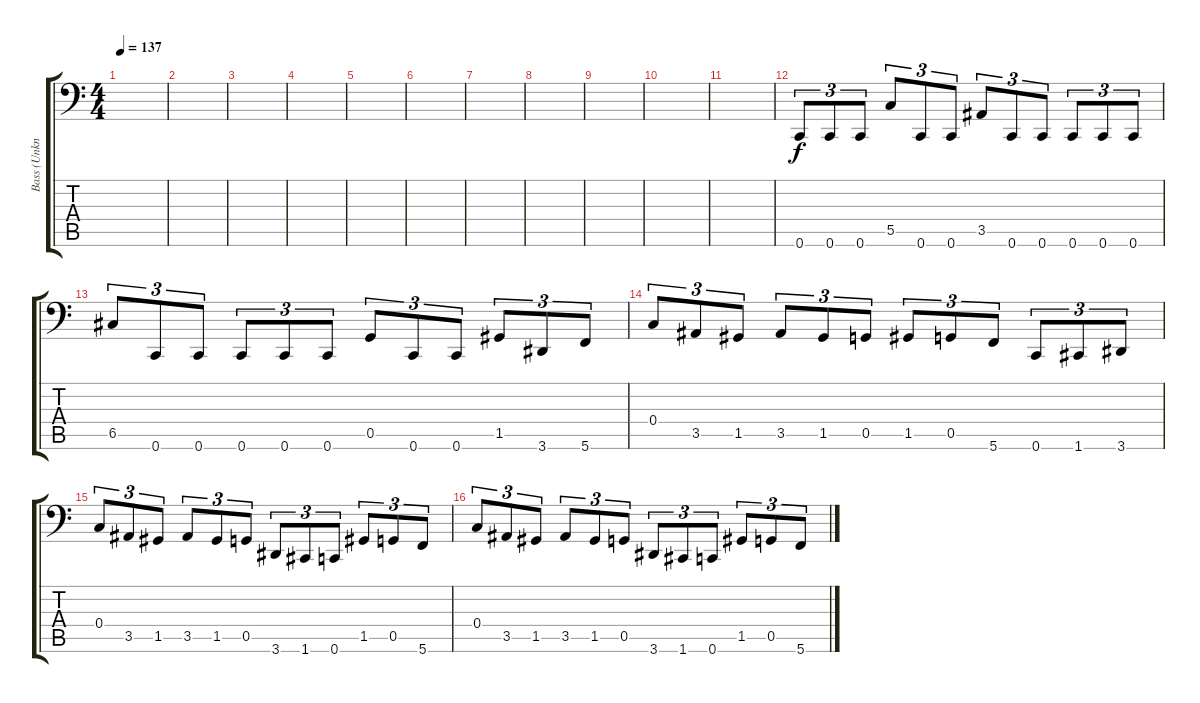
\track ("Bass (Unknown)" "Bass (Unkn") {instrument electricbasspick}
\staff {score tabs}
\tuning (D3 A2 F2 C2 G1 C1) {hide}
\ts (4 4)
\tempo 137
\clef f4
\ks c
|
|
|
|
|
|
|
|
|
|
|
0.6.8{tu (3 2)} 0.6.8{tu (3 2)} 0.6.8{tu (3 2)} 5.5.8{tu (3 2)} 0.6.8{tu (3 2)} 0.6.8{tu (3 2)} 3.5.8{tu (3 2)} 0.6.8{tu (3 2)} 0.6.8{tu (3 2)} 0.6.8{tu (3 2)} 0.6.8{tu (3 2)} 0.6.8{tu (3 2)} |
6.5.8{tu (3 2)} 0.6.8{tu (3 2)} 0.6.8{tu (3 2)} 0.6.8{tu (3 2)} 0.6.8{tu (3 2)} 0.6.8{tu (3 2)} 0.5.8{tu (3 2)} 0.6.8{tu (3 2)} 0.6.8{tu (3 2)} 1.5.8{tu (3 2)} 3.6.8{tu (3 2)} 5.6.8{tu (3 2)} |
0.4.8{tu (3 2)} 3.5.8{tu (3 2)} 1.5.8{tu (3 2)} 3.5.8{tu (3 2)} 1.5.8{tu (3 2)} 0.5.8{tu (3 2)} 1.5.8{tu (3 2)} 0.5.8{tu (3 2)} 5.6.8{tu (3 2)} 0.6.8{tu (3 2)} 1.6.8{tu (3 2)} 3.6.8{tu (3 2)} |
0.4.8{tu (3 2)} 3.5.8{tu (3 2)} 1.5.8{tu (3 2)} 3.5.8{tu (3 2)} 1.5.8{tu (3 2)} 0.5.8{tu (3 2)} 3.6.8{tu (3 2)} 1.6.8{tu (3 2)} 0.6.8{tu (3 2)} 1.5.8{tu (3 2)} 0.5.8{tu (3 2)} 5.6.8{tu (3 2)} |
0.4.8{tu (3 2)} 3.5.8{tu (3 2)} 1.5.8{tu (3 2)} 3.5.8{tu (3 2)} 1.5.8{tu (3 2)} 0.5.8{tu (3 2)} 3.6.8{tu (3 2)} 1.6.8{tu (3 2)} 0.6.8{tu (3 2)} 1.5.8{tu (3 2)} 0.5.8{tu (3 2)} 5.6.8{tu (3 2)}
